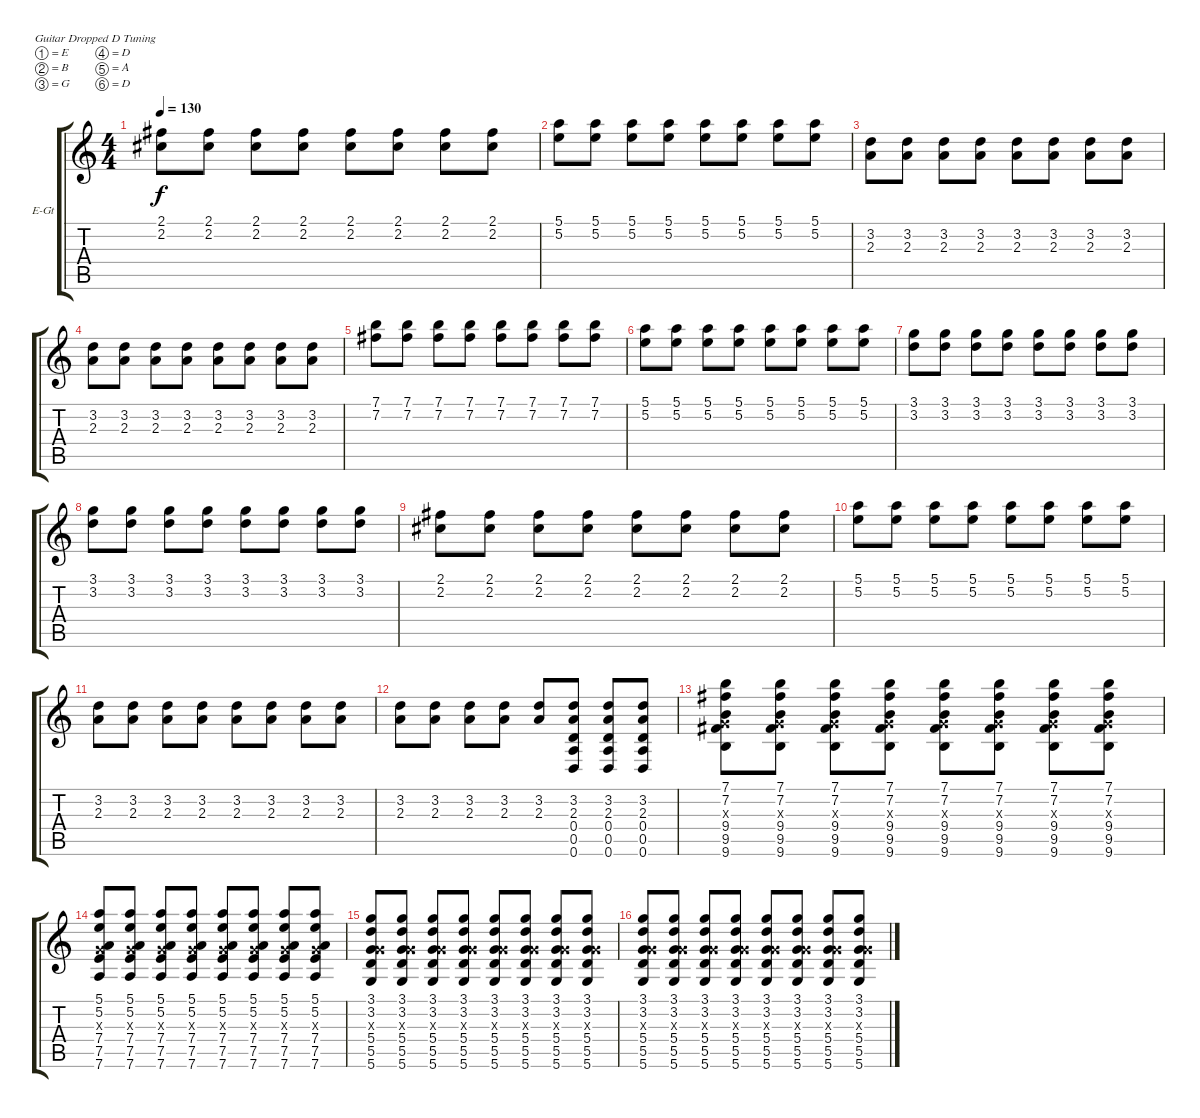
\bracketExtendMode groupsimilarinstruments
\firstSystemTrackNameOrientation horizontal
\otherSystemsTrackNameOrientation horizontal
\track ("Guitar" "E-Gt") {instrument overdrivenguitar}
\staff {score tabs}
\tuning (E4 B3 G3 D3 A2 D2)
\ts (4 4)
\tempo 130
\clef g2
\ks c
(2.1 2.2).8{dy f} (2.1 2.2).8 (2.1 2.2).8 (2.1 2.2).8 (2.1 2.2).8 (2.1 2.2).8 (2.1 2.2).8 (2.1 2.2).8 |
(5.1 5.2).8 (5.1 5.2).8 (5.1 5.2).8 (5.1 5.2).8 (5.1 5.2).8 (5.1 5.2).8 (5.1 5.2).8 (5.1 5.2).8 |
(3.2 2.3).8 (3.2 2.3).8 (3.2 2.3).8 (3.2 2.3).8 (3.2 2.3).8 (3.2 2.3).8 (3.2 2.3).8 (3.2 2.3).8 |
(3.2 2.3).8 (3.2 2.3).8 (3.2 2.3).8 (3.2 2.3).8 (3.2 2.3).8 (3.2 2.3).8 (3.2 2.3).8 (3.2 2.3).8 |
(7.1 7.2).8 (7.1 7.2).8 (7.1 7.2).8 (7.1 7.2).8 (7.1 7.2).8 (7.1 7.2).8 (7.1 7.2).8 (7.1 7.2).8 |
(5.1 5.2).8 (5.1 5.2).8 (5.1 5.2).8 (5.1 5.2).8 (5.1 5.2).8 (5.1 5.2).8 (5.1 5.2).8 (5.1 5.2).8 |
(3.1 3.2).8 (3.1 3.2).8 (3.1 3.2).8 (3.1 3.2).8 (3.1 3.2).8 (3.1 3.2).8 (3.1 3.2).8 (3.1 3.2).8 |
(3.1 3.2).8 (3.1 3.2).8 (3.1 3.2).8 (3.1 3.2).8 (3.1 3.2).8 (3.1 3.2).8 (3.1 3.2).8 (3.1 3.2).8 |
(2.1 2.2).8 (2.1 2.2).8 (2.1 2.2).8 (2.1 2.2).8 (2.1 2.2).8 (2.1 2.2).8 (2.1 2.2).8 (2.1 2.2).8 |
(5.1 5.2).8 (5.1 5.2).8 (5.1 5.2).8 (5.1 5.2).8 (5.1 5.2).8 (5.1 5.2).8 (5.1 5.2).8 (5.1 5.2).8 |
(3.2 2.3).8 (3.2 2.3).8 (3.2 2.3).8 (3.2 2.3).8 (3.2 2.3).8 (3.2 2.3).8 (3.2 2.3).8 (3.2 2.3).8 |
(3.2 2.3).8 (3.2 2.3).8 (3.2 2.3).8 (3.2 2.3).8 (3.2 2.3).8 (3.2 2.3 0.6 0.5 0.4).8 (3.2 2.3 0.6 0.5 0.4).8 (3.2 2.3 0.6 0.5 0.4).8 |
(7.1 7.2 9.4 9.5 9.6 0.3{x}).8 (7.1 7.2 9.4 9.5 9.6 0.3{x}).8 (7.1 7.2 9.4 9.5 9.6 0.3{x}).8 (7.1 7.2 9.4 9.5 9.6 0.3{x}).8 (7.1 7.2 9.4 9.5 9.6 0.3{x}).8 (7.1 7.2 9.4 9.5 9.6 0.3{x}).8 (7.1 7.2 9.4 9.5 9.6 0.3{x}).8 (7.1 7.2 9.4 9.5 9.6 0.3{x}).8 |
(7.4 7.5 7.6 5.2 5.1 0.3{x}).8 (7.4 7.5 7.6 5.1 5.2 0.3{x}).8 (7.4 7.5 7.6 5.1 5.2 0.3{x}).8 (7.4 7.5 7.6 5.1 5.2 0.3{x}).8 (7.4 7.5 7.6 5.1 5.2 0.3{x}).8 (7.4 7.5 7.6 5.1 5.2 0.3{x}).8 (7.4 7.5 7.6 5.1 5.2 0.3{x}).8 (7.4 7.5 7.6 5.2 5.1 0.3{x}).8 |
(5.4 5.5 5.6 3.1 3.2 0.3{x}).8 (5.4 5.5 5.6 3.1 3.2 0.3{x}).8 (5.4 5.5 5.6 3.1 3.2 0.3{x}).8 (5.4 5.5 5.6 3.1 3.2 0.3{x}).8 (5.4 5.5 5.6 3.1 3.2 0.3{x}).8 (5.4 5.5 5.6 3.1 3.2 0.3{x}).8 (5.4 5.5 5.6 3.1 3.2 0.3{x}).8 (5.4 5.5 5.6 3.1 3.2 0.3{x}).8 |
(5.4 5.5 5.6 0.3{x} 3.1 3.2).8 (5.4 5.5 5.6 0.3{x} 3.1 3.2).8 (5.4 5.5 5.6 0.3{x} 3.1 3.2).8 (5.4 5.5 5.6 0.3{x} 3.1 3.2).8 (5.4 5.5 5.6 0.3{x} 3.1 3.2).8 (5.4 5.5 5.6 0.3{x} 3.1 3.2).8 (5.4 5.5 5.6 0.3{x} 3.1 3.2).8 (5.4 5.5 5.6 0.3{x} 3.2 3.1).8
